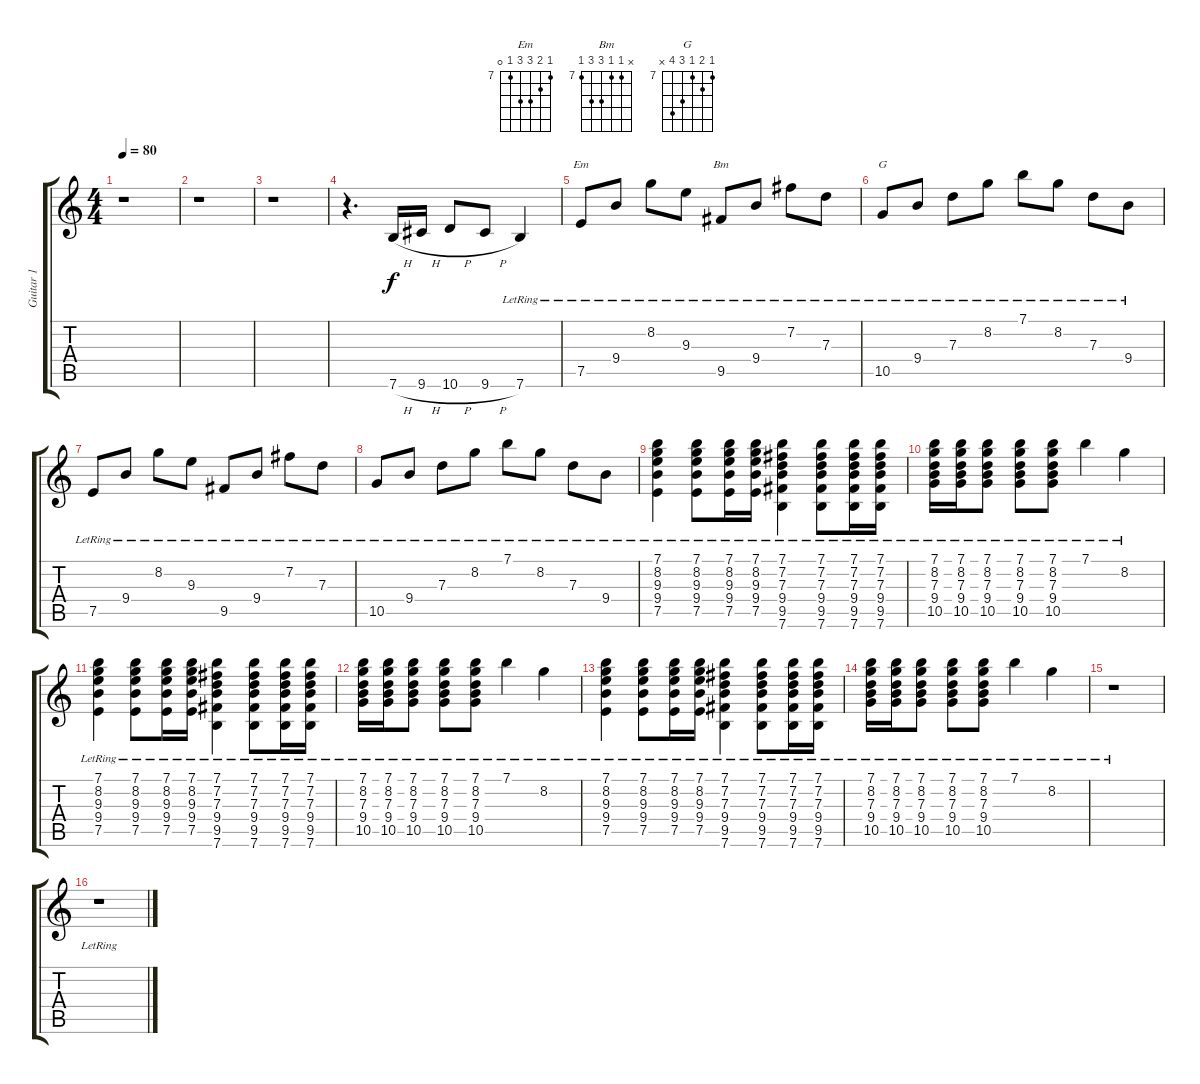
\track ("Guitar 1" "Guitar 1") {instrument electricguitarjazz}
\staff {score tabs}
\tuning (E4 B3 G3 D3 A2 E2) {hide}
\chord ("Em" 7 8 9 9 7 0) {firstfret 7}
\chord ("Bm" x 7 7 9 9 7) {firstfret 7}
\chord ("G" 7 8 7 9 10 x) {firstfret 7}
\ts (4 4)
\tempo 80
\clef g2
\ks c
r.1{dy f} |
r.1 |
r.1 |
r.4{d} 7.6{h}.16 9.6{h}.16 10.6{h}.8 9.6{h}.8 7.6{lr}.4 |
7.5{lr}.8{ch "Em"} 9.4{lr}.8 8.2{lr}.8 9.3{lr}.8 9.5{lr}.8{ch "Bm"} 9.4{lr}.8 7.2{lr}.8 7.3{lr}.8 |
10.5{lr}.8{ch "G"} 9.4{lr}.8 7.3{lr}.8 8.2{lr}.8 7.1{lr}.8 8.2{lr}.8 7.3{lr}.8 9.4{lr}.8 |
7.5{lr}.8 9.4{lr}.8 8.2{lr}.8 9.3{lr}.8 9.5{lr}.8 9.4{lr}.8 7.2{lr}.8 7.3{lr}.8 |
10.5{lr}.8 9.4{lr}.8 7.3{lr}.8 8.2{lr}.8 7.1{lr}.8 8.2{lr}.8 7.3{lr}.8 9.4{lr}.8 |
(7.1{lr} 8.2{lr} 9.3{lr} 9.4{lr} 7.5{lr}).4{instrument overdrivenguitar} (7.1{lr} 8.2{lr} 9.3{lr} 9.4{lr} 7.5{lr}).8 (7.1{lr} 8.2{lr} 9.3{lr} 9.4{lr} 7.5{lr}).16 (7.1{lr} 8.2{lr} 9.3{lr} 9.4{lr} 7.5{lr}).16 (7.1{lr} 7.2{lr} 7.3{lr} 9.4{lr} 9.5{lr} 7.6{lr}).4 (7.1{lr} 7.2{lr} 7.3{lr} 9.4{lr} 9.5{lr} 7.6{lr}).8 (7.1{lr} 7.2{lr} 7.3{lr} 9.4{lr} 9.5{lr} 7.6{lr}).16 (7.1{lr} 7.2{lr} 7.3{lr} 9.4{lr} 9.5{lr} 7.6{lr}).16 |
(7.1{lr} 8.2{lr} 7.3{lr} 9.4{lr} 10.5{lr}).16 (7.1{lr} 8.2{lr} 7.3{lr} 9.4{lr} 10.5{lr}).16 (7.1{lr} 8.2{lr} 7.3{lr} 9.4{lr} 10.5{lr}).8 (7.1{lr} 8.2{lr} 7.3{lr} 9.4{lr} 10.5{lr}).8 (7.1{lr} 8.2{lr} 7.3{lr} 9.4{lr} 10.5{lr}).8 7.1{lr}.4 8.2{lr}.4 |
(7.1{lr} 8.2{lr} 9.3{lr} 9.4{lr} 7.5{lr}).4 (7.1{lr} 8.2{lr} 9.3{lr} 9.4{lr} 7.5{lr}).8 (7.1{lr} 8.2{lr} 9.3{lr} 9.4{lr} 7.5{lr}).16 (7.1{lr} 8.2{lr} 9.3{lr} 9.4{lr} 7.5{lr}).16 (7.1{lr} 7.2{lr} 7.3{lr} 9.4{lr} 9.5{lr} 7.6{lr}).4 (7.1{lr} 7.2{lr} 7.3{lr} 9.4{lr} 9.5{lr} 7.6{lr}).8 (7.1{lr} 7.2{lr} 7.3{lr} 9.4{lr} 9.5{lr} 7.6{lr}).16 (7.1{lr} 7.2{lr} 7.3{lr} 9.4{lr} 9.5{lr} 7.6{lr}).16 |
(7.1{lr} 8.2{lr} 7.3{lr} 9.4{lr} 10.5{lr}).16 (7.1{lr} 8.2{lr} 7.3{lr} 9.4{lr} 10.5{lr}).16 (7.1{lr} 8.2{lr} 7.3{lr} 9.4{lr} 10.5{lr}).8 (7.1{lr} 8.2{lr} 7.3{lr} 9.4{lr} 10.5{lr}).8 (7.1{lr} 8.2{lr} 7.3{lr} 9.4{lr} 10.5{lr}).8 7.1{lr}.4 8.2{lr}.4 |
(7.1{lr} 8.2{lr} 9.3{lr} 9.4{lr} 7.5{lr}).4 (7.1{lr} 8.2{lr} 9.3{lr} 9.4{lr} 7.5{lr}).8 (7.1{lr} 8.2{lr} 9.3{lr} 9.4{lr} 7.5{lr}).16 (7.1{lr} 8.2{lr} 9.3{lr} 9.4{lr} 7.5{lr}).16 (7.1{lr} 7.2{lr} 7.3{lr} 9.4{lr} 9.5{lr} 7.6{lr}).4 (7.1{lr} 7.2{lr} 7.3{lr} 9.4{lr} 9.5{lr} 7.6{lr}).8 (7.1{lr} 7.2{lr} 7.3{lr} 9.4{lr} 9.5{lr} 7.6{lr}).16 (7.1{lr} 7.2{lr} 7.3{lr} 9.4{lr} 9.5{lr} 7.6{lr}).16 |
(7.1{lr} 8.2{lr} 7.3{lr} 9.4{lr} 10.5{lr}).16 (7.1{lr} 8.2{lr} 7.3{lr} 9.4{lr} 10.5{lr}).16 (7.1{lr} 8.2{lr} 7.3{lr} 9.4{lr} 10.5{lr}).8 (7.1{lr} 8.2{lr} 7.3{lr} 9.4{lr} 10.5{lr}).8 (7.1{lr} 8.2{lr} 7.3{lr} 9.4{lr} 10.5{lr}).8 7.1{lr}.4 8.2{lr}.4 |
r.1 |
r.1
